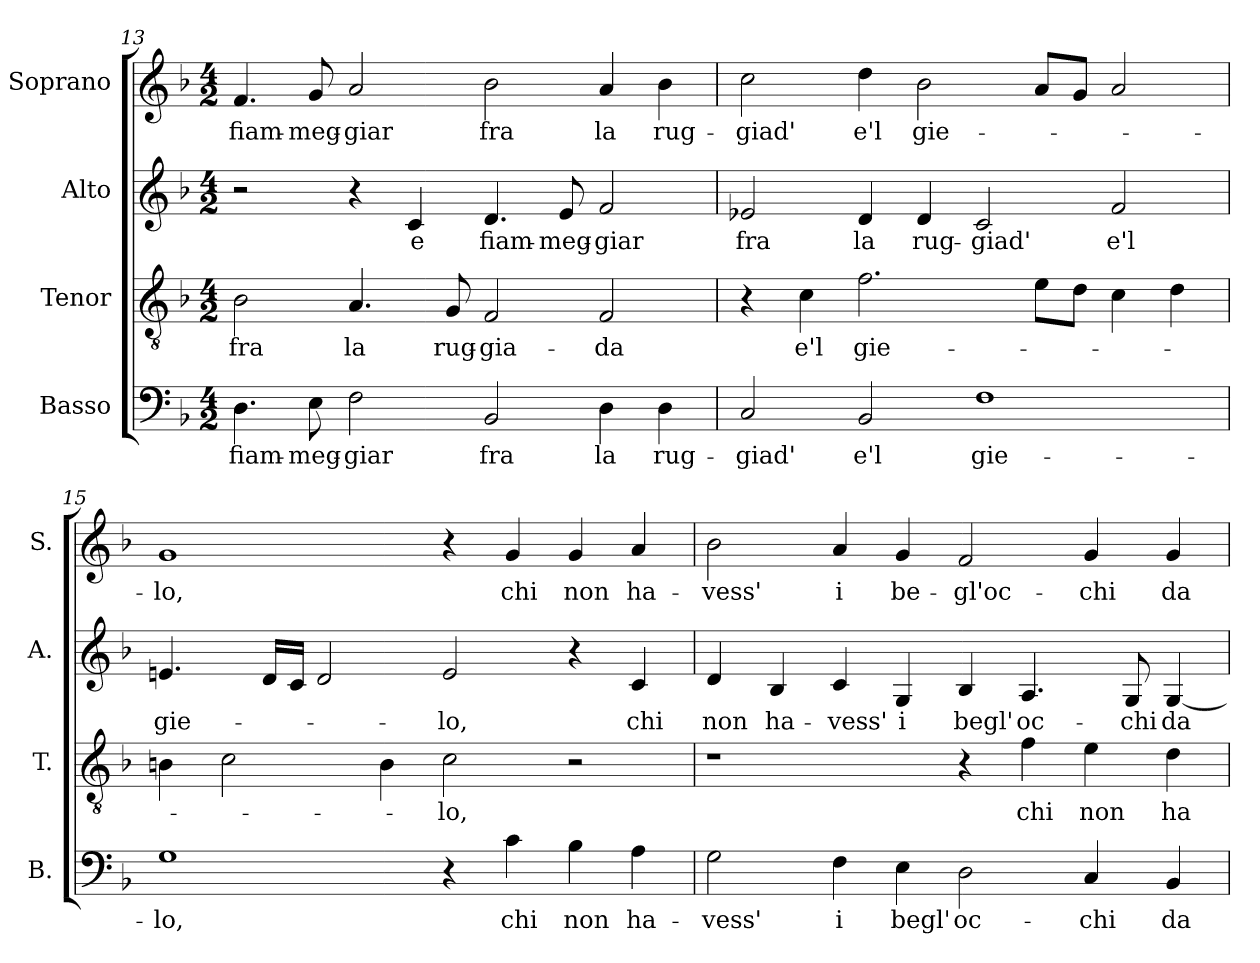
**kern	**text	**kern	**text	**kern	**text	**kern	**text
*part4	*part4	*part3	*part3	*part2	*part2	*part1	*part1
*staff4	*staff4	*staff3	*staff3	*staff2	*staff2	*staff1	*staff1
*I"Basso	*	*I"Tenor	*	*I"Alto	*	*I"Soprano	*
*I'B.	*	*I'T.	*	*I'A.	*	*I'S.	*
*clefF4	*	*clefGv2	*	*clefG2	*	*clefG2	*
*	*	*ITrd7c12	*	*	*	*	*
*k[b-]	*	*k[b-]	*	*k[b-]	*	*k[b-]	*
*F:	*	*F:	*	*F:	*	*F:	*
*M4/2	*	*M4/2	*	*M4/2	*	*M4/2	*
=13	=13	=13	=13	=13	=13	=13	=13
!	!LO:LY:b:color=#000000	!	!	!	!	!	!
!	!	!	!LO:LY:b:color=#000000	!	!	!	!
!	!	!	!	!	!	!	!LO:LY:b:color=#000000
4.Di\	fiam-	2BB-i\	fra	2r	.	4.fi/	fiam-
!	!LO:LY:b:color=#000000	!	!	!	!	!	!
!	!	!	!	!	!	!	!LO:LY:b:color=#000000
8Ei\	-meg-	.	.	.	.	8gi/	-meg-
!	!LO:LY:b:color=#000000	!	!	!	!	!	!
!	!	!	!LO:LY:b:color=#000000	!	!	!	!
!	!	!	!	!	!	!	!LO:LY:b:color=#000000
2Fi\	-giar	4.AAi/	la	4r	.	2ai/	-giar
!	!	!	!	!	!LO:LY:b:color=#000000	!	!
.	.	.	.	4ci/	e	.	.
!	!	!	!LO:LY:b:color=#000000	!	!	!	!
.	.	8GGi/	rug-	.	.	.	.
!	!LO:LY:b:color=#000000	!	!	!	!	!	!
!	!	!	!LO:LY:b:color=#000000	!	!	!	!
!	!	!	!	!	!LO:LY:b:color=#000000	!	!
!	!	!	!	!	!	!	!LO:LY:b:color=#000000
2BB-i/	fra	2FFi/	-gia-	4.di/	fiam-	2b-i\	fra
!	!	!	!	!	!LO:LY:b:color=#000000	!	!
.	.	.	.	8ei/	-meg-	.	.
!	!LO:LY:b:color=#000000	!	!	!	!	!	!
!	!	!	!LO:LY:b:color=#000000	!	!	!	!
!	!	!	!	!	!LO:LY:b:color=#000000	!	!
!	!	!	!	!	!	!	!LO:LY:b:color=#000000
4Di\	la	2FFi/	-da	2fi/	-giar	4ai/	la
!	!LO:LY:b:color=#000000	!	!	!	!	!	!
!	!	!	!	!	!	!	!LO:LY:b:color=#000000
4Di\	rug-	.	.	.	.	4b-i\	rug-
=14	=14	=14	=14	=14	=14	=14	=14
!	!LO:LY:b:color=#000000	!	!	!	!	!	!
!	!	!	!	!	!LO:LY:b:color=#000000	!	!
!	!	!	!	!	!	!	!LO:LY:b:color=#000000
2Ci/	-giad'	4r	.	2e-Xi/	fra	2cci\	-giad'
!	!	!	!LO:LY:b:color=#000000	!	!	!	!
.	.	4Ci\	e'l	.	.	.	.
!	!LO:LY:b:color=#000000	!	!	!	!	!	!
!	!	!	!LO:LY:b:color=#000000	!	!	!	!
!	!	!	!	!	!LO:LY:b:color=#000000	!	!
!	!	!	!	!	!	!	!LO:LY:b:color=#000000
2BB-i/	e'l	2.Fi\	gie-	4di/	la	4ddi\	e'l
!	!	!	!	!	!LO:LY:b:color=#000000	!	!
!	!	!	!	!	!	!	!LO:LY:b:color=#000000
.	.	.	.	4di/	rug-	2b-i\	gie-
!	!LO:LY:b:color=#000000	!	!	!	!	!	!
!	!	!	!	!	!LO:LY:b:color=#000000	!	!
1Fi	gie-	.	.	2ci/	-giad'	.	.
.	.	8Ei\L	.	.	.	8ai/L	.
.	.	8Di\J	.	.	.	8gi/J	.
!	!	!	!	!	!LO:LY:b:color=#000000	!	!
.	.	4Ci\	.	2fi/	e'l	2ai/	.
.	.	4Di\	.	.	.	.	.
!!LO:LB:g=z
=15	=15	=15	=15	=15	=15	=15	=15
!	!LO:LY:b:color=#000000	!	!	!	!	!	!
!	!	!	!	!	!LO:LY:b:color=#000000	!	!
!	!	!	!	!	!	!	!LO:LY:b:color=#000000
1Gi	-lo,	4BBni\	.	4.eni/	gie-	1gi	-lo,
.	.	2Ci\	.	.	.	.	.
.	.	.	.	16di/LL	.	.	.
.	.	.	.	16ci/JJ	.	.	.
.	.	.	.	2di/	.	.	.
.	.	4BBi\	.	.	.	.	.
!	!	!	!LO:LY:b:color=#000000	!	!	!	!
!	!	!	!	!	!LO:LY:b:color=#000000	!	!
4r	.	2Ci\	-lo,	2ei/	-lo,	4r	.
!	!LO:LY:b:color=#000000	!	!	!	!	!	!
!	!	!	!	!	!	!	!LO:LY:b:color=#000000
4ci\	chi	.	.	.	.	4gi/	chi
!	!LO:LY:b:color=#000000	!	!	!	!	!	!
!	!	!	!	!	!	!	!LO:LY:b:color=#000000
4B-i\	non	2r	.	4r	.	4gi/	non
!	!LO:LY:b:color=#000000	!	!	!	!	!	!
!	!	!	!	!	!LO:LY:b:color=#000000	!	!
!	!	!	!	!	!	!	!LO:LY:b:color=#000000
4Ai\	ha-	.	.	4ci/	chi	4ai/	ha-
=16	=16	=16	=16	=16	=16	=16	=16
!	!LO:LY:b:color=#000000	!	!	!	!	!	!
!	!	!	!	!	!LO:LY:b:color=#000000	!	!
!	!	!	!	!	!	!	!LO:LY:b:color=#000000
2Gi\	-vess'	1r	.	4di/	non	2b-i\	-vess'
!	!	!	!	!	!LO:LY:b:color=#000000	!	!
.	.	.	.	4B-i/	ha-	.	.
!	!LO:LY:b:color=#000000	!	!	!	!	!	!
!	!	!	!	!	!LO:LY:b:color=#000000	!	!
!	!	!	!	!	!	!	!LO:LY:b:color=#000000
4Fi\	i	.	.	4ci/	-vess'	4ai/	i
!	!LO:LY:b:color=#000000	!	!	!	!	!	!
!	!	!	!	!	!LO:LY:b:color=#000000	!	!
!	!	!	!	!	!	!	!LO:LY:b:color=#000000
4Ei\	begl'	.	.	4Gi/	i	4gi/	be-
!	!LO:LY:b:color=#000000	!	!	!	!	!	!
!	!	!	!	!	!LO:LY:b:color=#000000	!	!
!	!	!	!	!	!	!	!LO:LY:b:color=#000000
2Di\	oc-	4r	.	4B-i/	begl'	2fi/	-gl'oc-
!	!	!	!LO:LY:b:color=#000000	!	!	!	!
!	!	!	!	!	!LO:LY:b:color=#000000	!	!
.	.	4Fi\	chi	4.Ai/	oc-	.	.
!	!LO:LY:b:color=#000000	!	!	!	!	!	!
!	!	!	!LO:LY:b:color=#000000	!	!	!	!
!	!	!	!	!	!	!	!LO:LY:b:color=#000000
4Ci/	-chi	4Ei\	non	.	.	4gi/	-chi
!	!	!	!	!	!LO:LY:b:color=#000000	!	!
.	.	.	.	8Gi/	-chi	.	.
!	!LO:LY:b:color=#000000	!	!	!	!	!	!
!	!	!	!LO:LY:b:color=#000000	!	!	!	!
!	!	!	!	!	!LO:LY:b:color=#000000	!	!
!	!	!	!	!	!	!	!LO:LY:b:color=#000000
4BB-i/	da-	4Di\	ha-	[<4Gi/	da-	4gi/	da-
=	=	=	=	=	=	=	=
*-	*-	*-	*-	*-	*-	*-	*-
